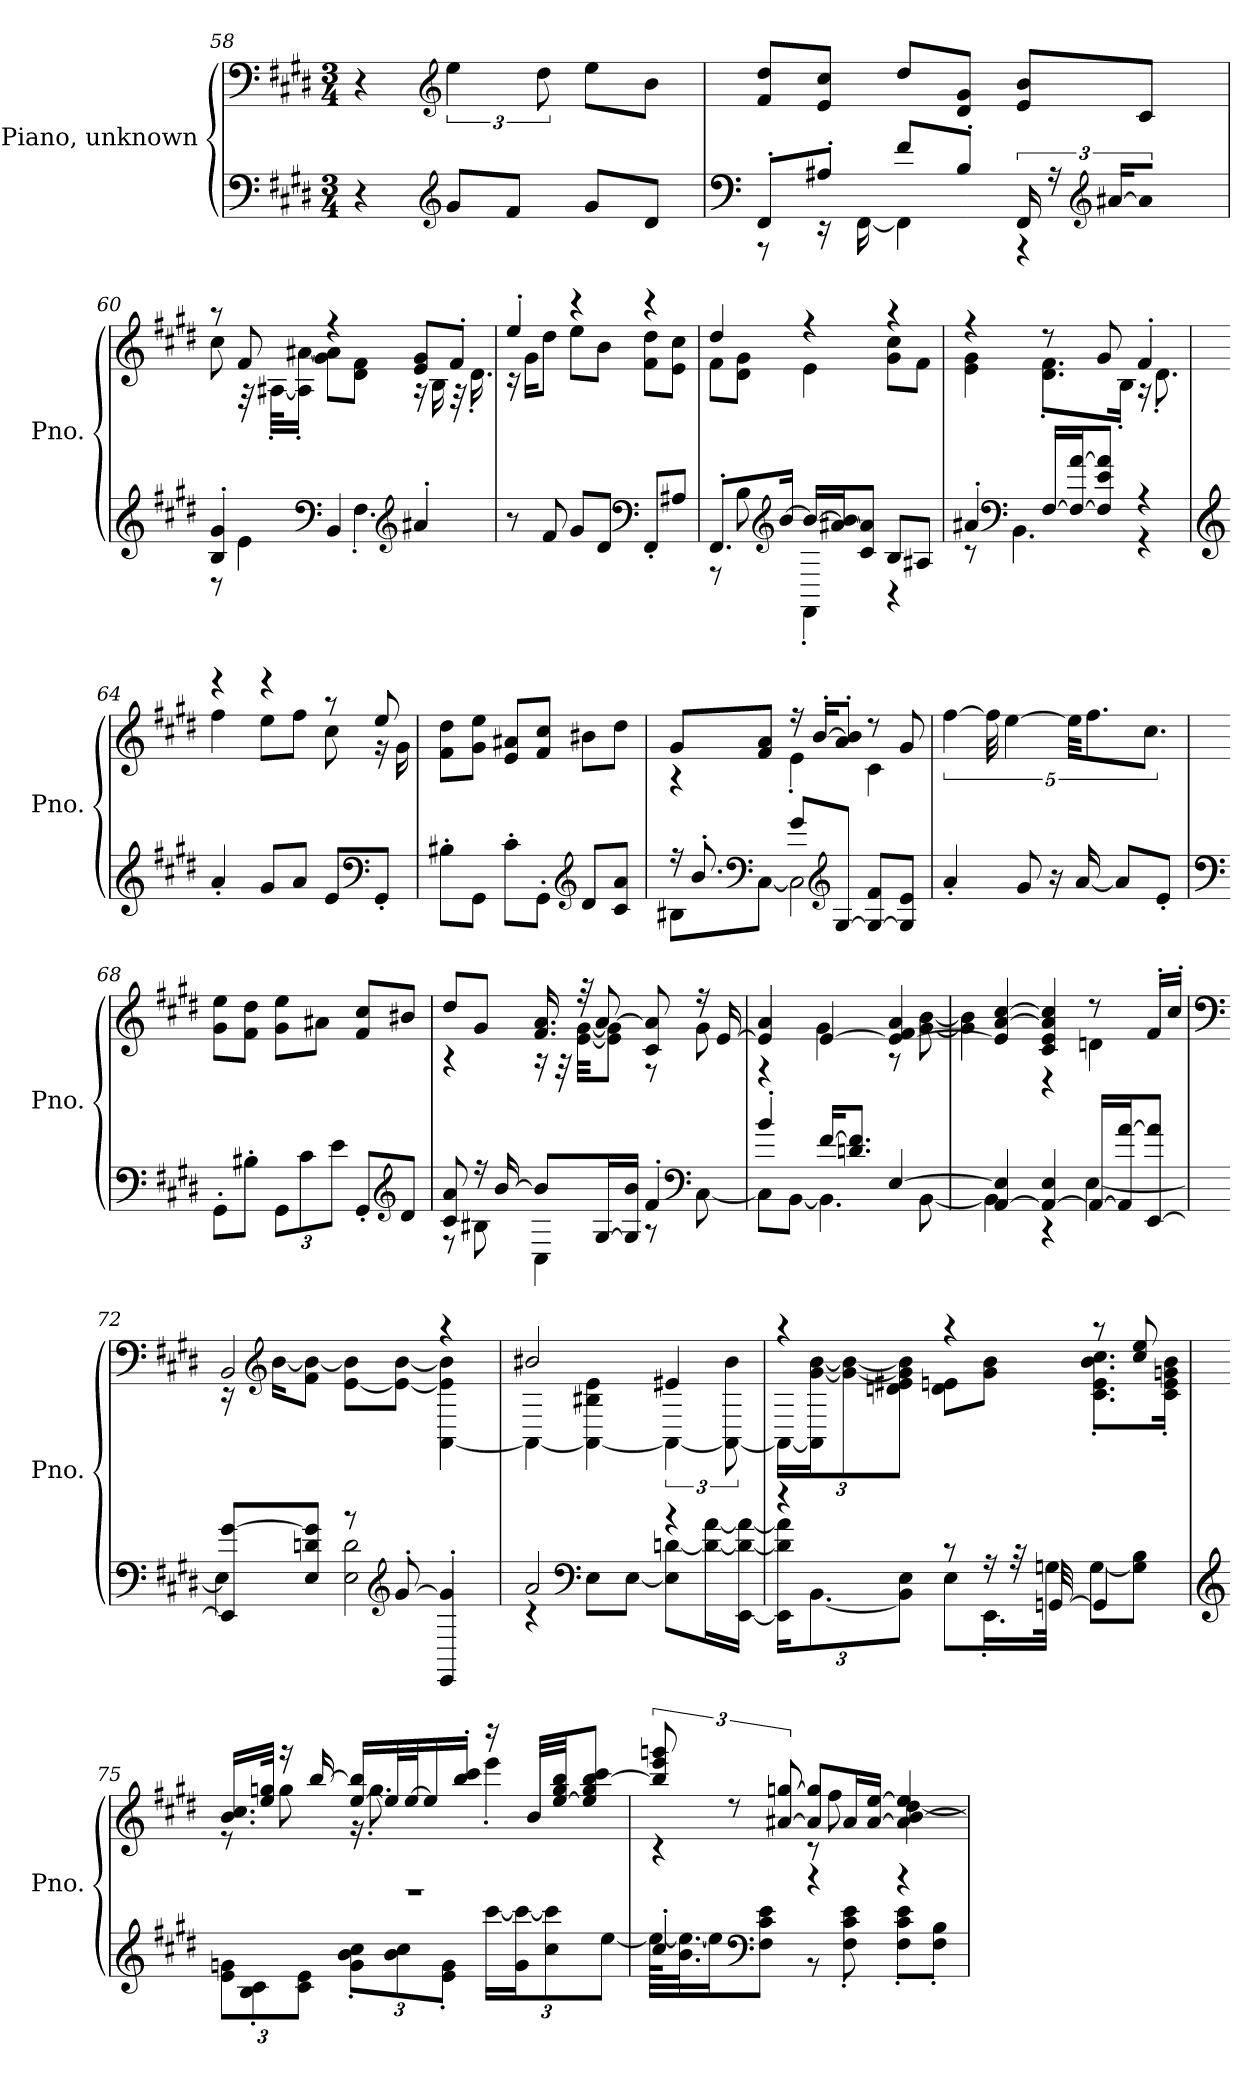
**kern	**kern
*part1	*part1
*staff2	*staff1
*I"Piano, unknown	*
*I'Pno.	*
*clefF4	*clefF4
*k[f#c#g#d#]	*k[f#c#g#d#]
*M3/4	*M3/4
=58	=58
4r	4r
*clefG2	*clefG2
8g#/L	6ee\
8f#/J	.
.	12dd#\
8g#/L	8ee\L
8d#/J	8b\J
!!LO:LB:g=z
=59	=59
*clefF4	*
*^	*
8FF#'/L	8r	8f#/ 8dd#/L
8A#X'/J	16r	8e/ 8cc#/J
.	[16FF#\	.
8f#/L	4FF#\]	8dd#/L
8B'/J	.	8d#/ 8g#/J
24FF#/	4r	8e/ 8b/L
24r	.	.
*clefG2	*	*
[24a#X/KL	.	.
8a#/J]	.	8c#/J
=60	=60	=60
*	*	*^
4B/' 4g#/'	8r	8r	8cc#\
.	4e\	8f#/	32r
.	.	.	[32A#X'\KLL
.	.	.	16A#\]' [16a#X\'JJ
*clefF4	*	*	*
4BB/	.	4r	8g#\ 8a#\]L
.	4.F#'\	.	8d#\ 8f#\J
*clefG2	*	*	*
4a#X'/	.	8e/ 8g#/L	16r
.	.	.	16B\
.	.	8f#'/J	32r
.	.	.	16.d#'\
*v	*v	*	*
=61	=61	=61
8r	4ee'/	16r
.	.	16g#\KL
8f#/	.	8dd#\J
8g#/L	4r	8ee\L
8d#/J	.	8b\J
*clefF4	*	*
8FF#'/L	4r	8f#\ 8dd#\L
8A#X/J	.	8e\ 8cc#\J
!!LO:PB:g=z	!!
=62	=62	=62
*^	*	*
8.FF#'/L	8r	4dd#/	8f#\L
.	8B\	.	8d#\ 8g#\J
*clefG2	*	*	*
[16b/Jk	.	.	.
16b/LL_	4FF#'\	4r	4e\
[16a#X/ 16b/]J	.	.	.
8c#/ 8a#/]J	.	.	.
8B/L	4r	4r	8g#\ 8cc#\L
8A#X/J	.	.	8f#\J
=63	=63	=63	=63
4a#X'/	8r	4r	4e\ 4g#\
*clefF4	*	*	*
.	4.BB\	.	.
[16F#/LL	.	8r	8.d#\' 8.f#\'L
16F#/_ [16a#/J	.	.	.
8F#/] 8e/ 8a#/]J	.	8g#/	.
.	.	.	16B'\Jk
4r	4r	4f#'/	16r
.	.	.	8.d#'\
*v	*v	*	*
=64	=64	=64
*clefG2	*	*
4a'/	4r	4ff#\
8g#/L	4r	8ee\L
8a/J	.	8ff#\J
8e/L	8r	8cc#\
*clefF4	*	*
8GG#'/J	8ee/	16r
.	.	16g#\
*	*v	*v
!!LO:LB:g=z
=65	=65
8B#X'\L	8f#\ 8dd#\L
8GG#\J	8g#\ 8ee\J
8c#'\L	8e/ 8a#X/L
8GG#'\J	8f#/ 8cc#/J
*clefG2	*
8d#/L	8b#X\L
8c#/ 8a/J	8dd#\J
=66	=66
*^	*^
16r	8B#X\L	8g#/L	4r
8.b'/	.	.	.
*clefF4	*	*	*
.	[8C#\J	8f#/ 8a/J	.
8g#/L	2C#\]	16r	4e'\
.	.	[16b'/KL	.
*clefG2	*	*	*
[8G#/J	.	8a/' 8b/]'J	.
8G#/_ 8f#/L	.	8r	4c#\
8G#/] 8e/J	.	8g#/	.
*v	*v	*	*
*	*v	*v
=67	=67
4a'/	[5ff#\
.	40ff#\]
.	[5ee\
8g#/	.
16r	.
.	40ee\KKL]
[16a/	.
.	10.ff#\
8a/L]	.
.	10.cc#\J
8e'/J	.
!!LO:LB:g=z
=68	=68
*clefF4	*
8GG#'\L	8g#\ 8ee\L
8B#X'\J	8f#\ 8dd#\J
*Xbrackettup	*
12GG#\L	8g#\ 8ee\L
12c#\	.
.	8a#X\J
12e\J	.
8GG#'/L	8f#/ 8cc#/L
*clefG2	*
8d#/J	8b#X/J
=69	=69
*^	*^
8c#/ 8a/	8r	8dd#/L	4r
16r	8B#X\	8g#/J	.
[16b/	.	.	.
8b/L]	4C#\	16.f#/ 16.a/	16r
.	.	.	32r
.	.	32r	[32e\ [32g#\KKL
[16G#/L	.	[8a/	8e\] 8g#\]J
16G#/] 16b/JJ	.	.	.
4f#'/	8r	8c#/ 8a/]	8r
*clefF4	*	*	*
.	[8C#\	16r	8g#\
.	.	[16e/	.
=70	=70	=70	=70
4b'/	8C#\L]	4e/] 4a/	4r
.	[8BB\J	.	.
[16f#/KL	4.BB\]	[4e/	4g#\
8.dn/ 8.f#/]J	.	.	.
[4E/	.	4e/_ 4f#/ 4a/	8r
.	[8BB\	.	[8g#\ [8b\
!!LO:LB:g=z	!!
=71	=71	=71	=71
[4AA/ 4E/]	4BB\]	4e/] [4a/ [4cc#/	4g#\] 4b\]
4AA/_ 4E/	4r	4c#/ 4e/ 4a/] 4cc#/]	4r
16AA/LL_	[4E\	8r	4dn\
16AA/] [16a/J	.	.	.
[8EE/ 8a/]J	.	16f#'/LL	.
.	.	16cc#'/JJ	.
=72	=72	=72	=72
*	*	*clefF4	*
8EE/] [8g#/L	4E\]	2BB/	16r
*	*	*clefG2	*
.	.	.	[16b\KL
8E/ 8dn/ 8g#/]J	.	.	8f#\ 8b\_J
8r	2E\ 2d\	.	[8e\ 8b\]L
*clefG2	*	*	*
[8g#'/	.	.	8e\_ [8b\J
4EE/' 4g#/]'	.	4r	[4AA\ 4e\] 4b\]
=73	=73	=73	=73
2a/	4r	2b#X/	4AA\_
*clefF4	*	*	*
.	8E\L	.	4AA\_ 4B#X\ 4e\
.	[8E\J	.	.
4r	8E\] [8dn\L	4e#X/	6AA\_
.	16d\_ [16a\L	.	.
.	.	.	12AA\_ 12b#\
.	[16EE\ 16d\_ 16a\_JJ	.	.
!!LO:LB:g=z	!!
=74	=74	=74	=74
*	*	*	*Xbrackettup
4r	24EE\] 24d\] 24a\]KL	4r	24AA\LL_
.	[12.BB\	.	24AA\] [24g#\ [24b\J
.	.	.	12g#\_ 12b\_
.	12BB\] 12E\J	.	12dn\ 12e#X\ 12g#\] 12b\]J
8r	8E\L	4r	8d\ 8en\L
16r	16.EE'\L	.	8g#\ 8b\J
32r	.	.	.
[32GGn/	32Gn\JJk	.	.
4GG/]	[8G\L	8r	8.c#\' 8.e\' 8.b\' 8.cc#\'L
.	8G\] 8B\J	8cc#/ 8ee/	.
.	.	.	16c#\' 16e\' 16gn\' 16b\'Jk
!!LO:LB:g=z	!!
=75	=75	=75	=75
*clefG2	*	*	*
2.r	12e\ 12gn\L	16.b/ 16.cc#/LL	8r
.	12B\' 12c#\'	.	.
.	.	32ee/ 32ggn/JJk	.
.	.	16r	8gg\
.	12c#\ 12e\J	.	.
.	.	[16bb/	.
.	12g\' 12b\' 12cc#\'L	[16ee/ 16bb/]LL	16r
.	.	32ee/L]	8.gg'\
.	12b\ 12cc#\	.	.
.	.	[32ee/J	.
.	.	16ee/]	.
.	12e\' 12g\'J	.	.
.	.	16bb/' 16ccc#/'JJ	.
.	[24ccc#\LL	16r	4eee'\
.	24g\ 24ccc#\_J	.	.
.	.	32b/LLL	.
.	12cc#\ 12ccc#\]	.	.
.	.	[32ee/ 32gg/ 32bb/JJ	.
.	.	8ee/] 8gg/ [8bb/ 8ccc#/J	.
.	[12ee\J	.	.
=76	=76	=76	=76
*	*	*brackettup	*
4cc#'/	64ee\KLLL_	12bb/] 12eee/ 12gggn/	4r
.	32.b\ 32.ee\_J	.	.
.	16ee\J]	.	.
.	.	12r	.
*clefF4	*	*	*
.	8F#\ 8c#\ 8e\J	.	.
.	.	[12a#X/ [12ggn/	.
4r	8r	8a#/] 8gg/]L	8r
.	8F#\' 8c#\' 8e\'	16a#/L	8ff#\
.	.	[16a#/ [16ee/JJ	.
4r	8F#\' 8c#\' 8e\'L	4a#/] [4b/ 4ee/]	[4dd#\
.	8F#\' 8B\'J	.	.
*v	*v	*	*
*	*v	*v
=	=
*-	*-
